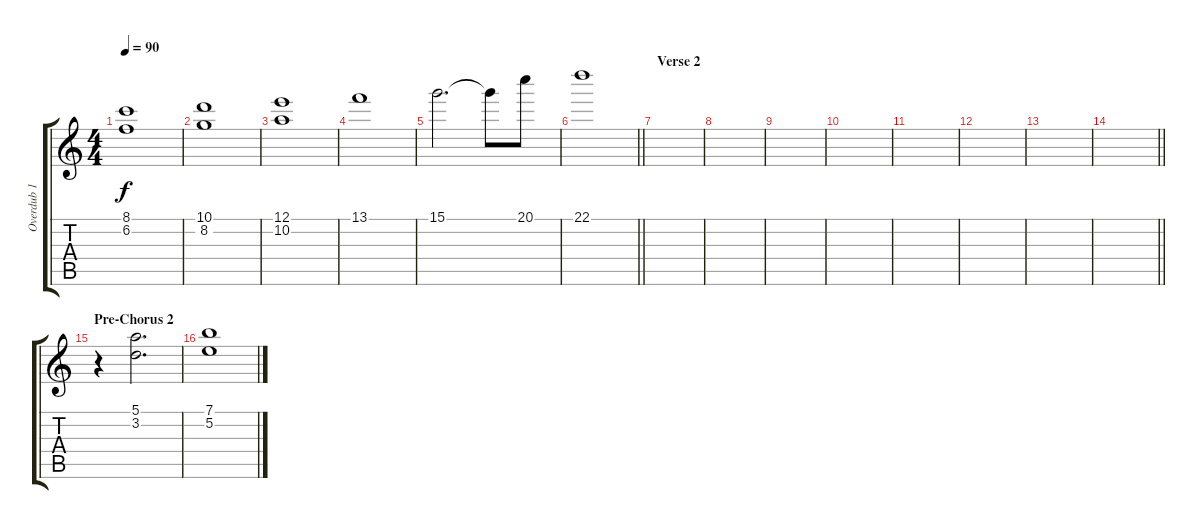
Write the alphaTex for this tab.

\track ("Overdub 1 / Synth" "Overdub 1 ") {instrument overdrivenguitar}
\staff {score tabs}
\tuning (E4 B3 G3 D3 A2 D2) {hide}
\ts (4 4)
\tempo 90
\clef g2
\ks c
(8.1 6.2).1{dy f} |
(10.1 8.2).1 |
(12.1 10.2).1 |
13.1.1 |
15.1.2{d} 15.1{t}.8 20.1.8 |
\barLineRight lightlight
22.1.1 |
\section ("" "Verse 2")
|
|
|
|
|
|
|
\barLineRight lightlight
|
\section ("" "Pre-Chorus 2")
r.4{instrument stringensemble1} (5.1 3.2).2{d} |
(7.1 5.2).1
